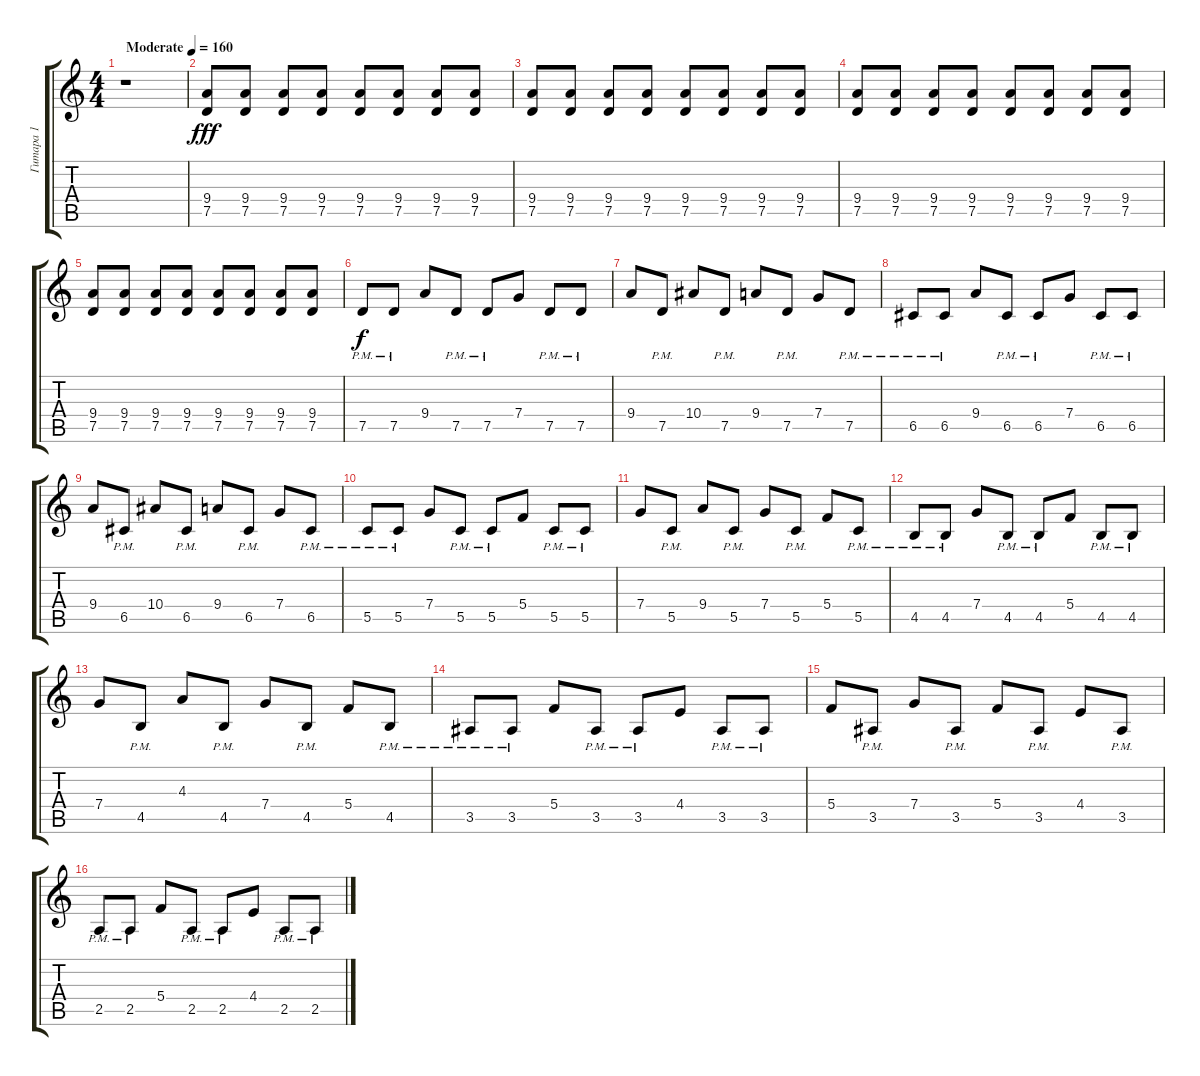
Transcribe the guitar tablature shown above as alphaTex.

\track ("Гитара 1" "Гитара 1") {instrument overdrivenguitar}
\staff {score tabs}
\tuning (D4 A3 F3 C3 G2 D2) {hide}
\ts (4 4)
\tempo (160 "Moderate")
\clef g2
\ks c
r.1{dy fff volume 0 instrument overdrivenguitar} |
(9.4 7.5).8{volume 12} (9.4 7.5).8 (9.4 7.5).8 (9.4 7.5).8 (9.4 7.5).8 (9.4 7.5).8 (9.4 7.5).8 (9.4 7.5).8 |
(9.4 7.5).8 (9.4 7.5).8 (9.4 7.5).8 (9.4 7.5).8 (9.4 7.5).8 (9.4 7.5).8 (9.4 7.5).8 (9.4 7.5).8 |
(9.4 7.5).8 (9.4 7.5).8 (9.4 7.5).8 (9.4 7.5).8 (9.4 7.5).8 (9.4 7.5).8 (9.4 7.5).8 (9.4 7.5).8 |
(9.4 7.5).8 (9.4 7.5).8 (9.4 7.5).8 (9.4 7.5).8 (9.4 7.5).8 (9.4 7.5).8 (9.4 7.5).8 (9.4 7.5).8 |
7.5{pm}.8{dy f} 7.5{pm}.8 9.4.8 7.5{pm}.8 7.5{pm}.8 7.4.8 7.5{pm}.8 7.5{pm}.8 |
9.4.8 7.5{pm}.8 10.4.8 7.5{pm}.8 9.4.8 7.5{pm}.8 7.4.8 7.5{pm}.8 |
6.5{pm}.8 6.5{pm}.8 9.4.8 6.5{pm}.8 6.5{pm}.8 7.4.8 6.5{pm}.8 6.5{pm}.8 |
9.4.8 6.5{pm}.8 10.4.8 6.5{pm}.8 9.4.8 6.5{pm}.8 7.4.8 6.5{pm}.8 |
5.5{pm}.8 5.5{pm}.8 7.4.8 5.5{pm}.8 5.5{pm}.8 5.4.8 5.5{pm}.8 5.5{pm}.8 |
7.4.8 5.5{pm}.8 9.4.8 5.5{pm}.8 7.4.8 5.5{pm}.8 5.4.8 5.5{pm}.8 |
4.5{pm}.8 4.5{pm}.8 7.4.8 4.5{pm}.8 4.5{pm}.8 5.4.8 4.5{pm}.8 4.5{pm}.8 |
7.4.8 4.5{pm}.8 4.3.8 4.5{pm}.8 7.4.8 4.5{pm}.8 5.4.8 4.5{pm}.8 |
3.5{pm}.8 3.5{pm}.8 5.4.8 3.5{pm}.8 3.5{pm}.8 4.4.8 3.5{pm}.8 3.5{pm}.8 |
5.4.8 3.5{pm}.8 7.4.8 3.5{pm}.8 5.4.8 3.5{pm}.8 4.4.8 3.5{pm}.8 |
2.5{pm}.8 2.5{pm}.8 5.4.8 2.5{pm}.8 2.5{pm}.8 4.4.8 2.5{pm}.8 2.5{pm}.8
